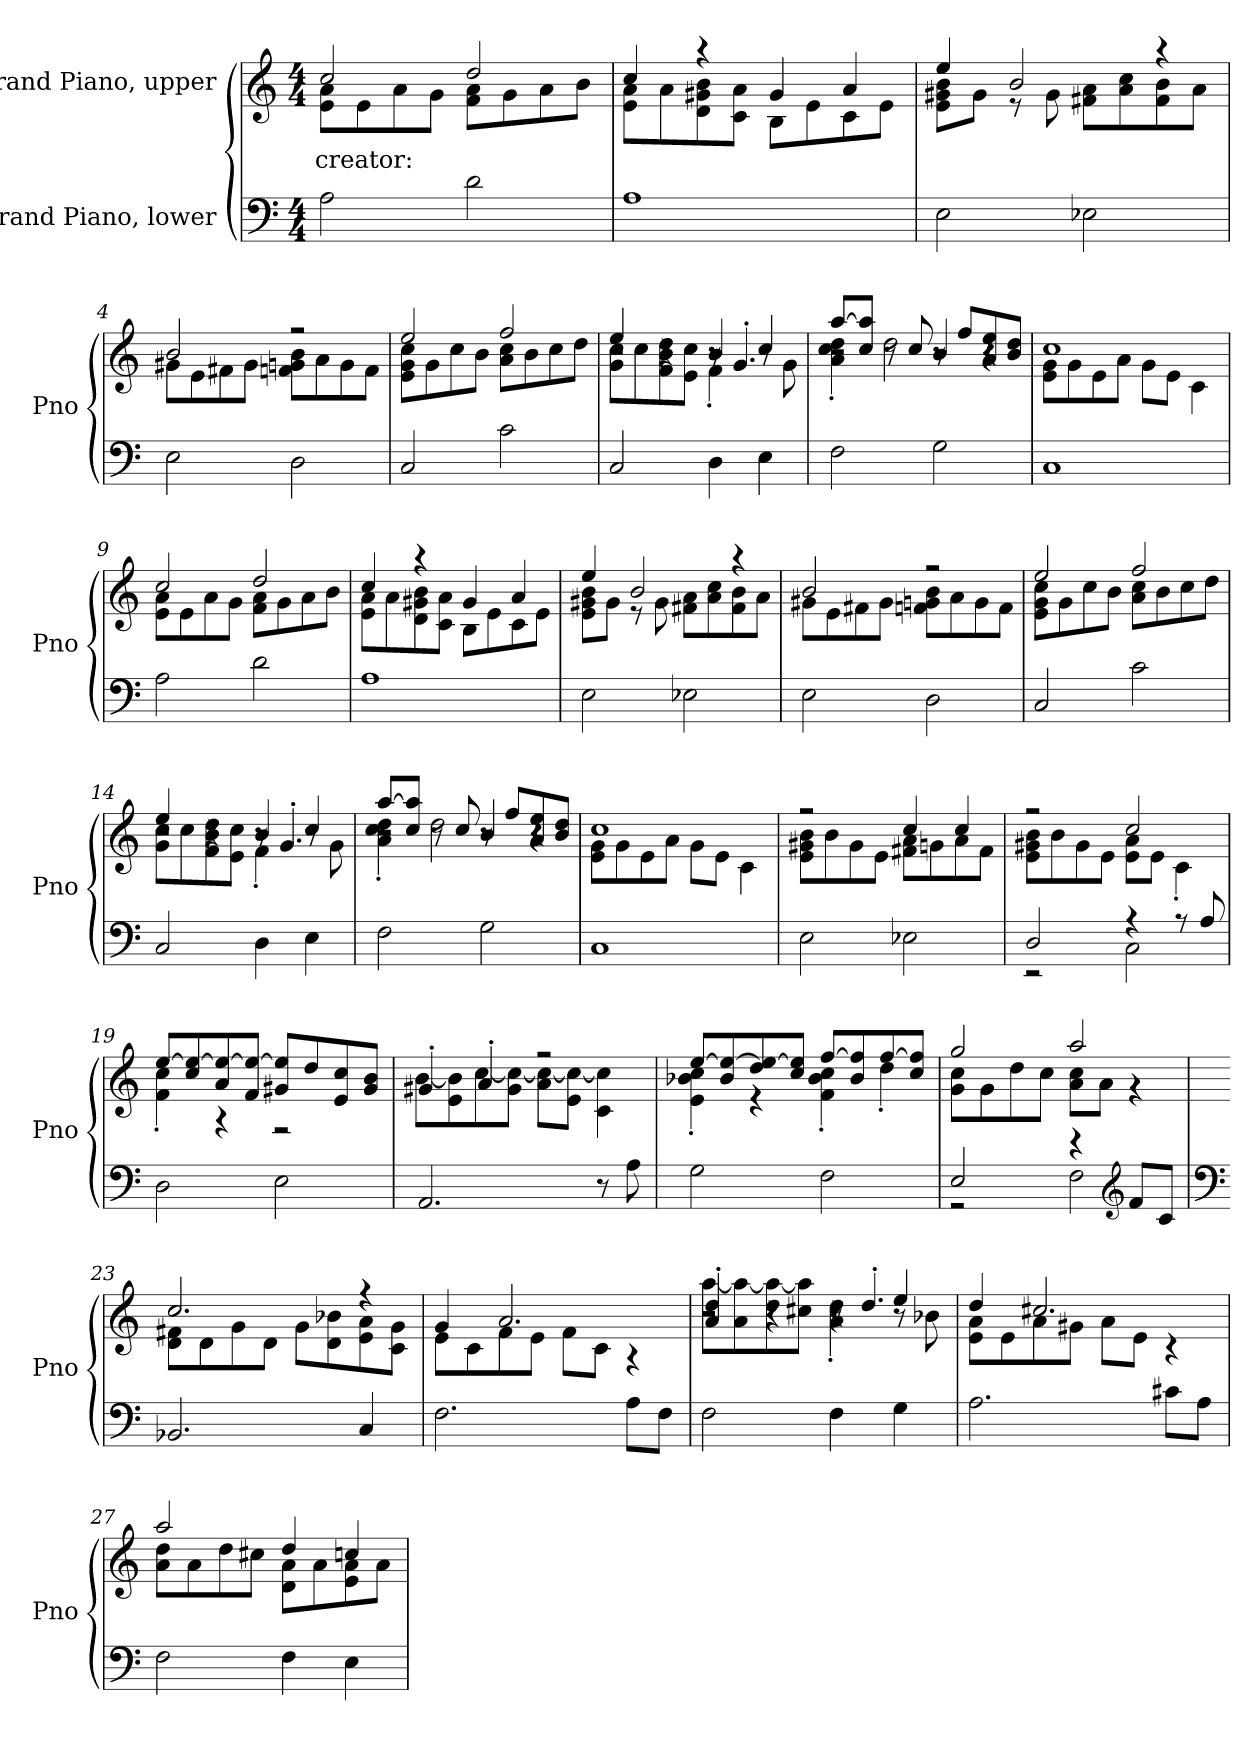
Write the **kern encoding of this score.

**kern	**kern	**text
*part2	*part1	*part1
*staff2	*staff1	*staff1
*I"Grand Piano, lower	*I"Grand Piano, upper	*
*I'Pno	*I'Pno	*
*clefF4	*clefG2	*
*k[]	*k[]	*
*M4/4	*M4/4	*
*MM64	*MM64	*
=1	=1	=1
!	!	!LO:LY:b
*	*^	*
2A\	2cc/	8e\ 8a\L	creator:
.	.	8e\	.
.	.	8a\	.
.	.	8g\J	.
2d\	2dd/	8f\ 8a\L	.
.	.	8g\	.
.	.	8a\	.
.	.	8b\J	.
=2	=2	=2	=2
1A	4cc/	8e\ 8a\L	.
.	.	8a\	.
.	4r	8d\ 8g#X\ 8b\	.
.	.	8c\ 8a\J	.
.	4g#/	8B\L	.
.	.	8e\	.
.	4a/	8c\	.
.	.	8e\J	.
=3	=3	=3	=3
2E\	4ee/	8e\ 8g#X\ 8b\L	.
.	.	8g#\J	.
.	2b/	8r	.
.	.	8g#\	.
2E-X\	.	8f#X\ 8a\L	.
.	.	8a\ 8cc\	.
.	4r	8f#\ 8b\	.
.	.	8a\J	.
!!LO:LB:g=z	!!
=4	=4	=4	=4
2E\	2b/	8g#X\L	.
.	.	8e\	.
.	.	8f#X\	.
.	.	8g#\J	.
2D\	2r	8fn\ 8gn\ 8b\L	.
.	.	8a\	.
.	.	8g\	.
.	.	8f\J	.
=5	=5	=5	=5
2C/	2ee/	8e\ 8g\ 8cc\L	.
.	.	8g\	.
.	.	8cc\	.
.	.	8b\J	.
2c\	2ff/	8a\ 8cc\L	.
.	.	8b\	.
.	.	8cc\	.
.	.	8dd\J	.
=6	=6	=6	=6
*	*	*^	*
2C/	4ee/	8g\ 8cc\L	2r	.
.	.	8cc\	.	.
.	4r	8f\ 8b\ 8dd\	.	.
.	.	8e\ 8cc\J	.	.
4D\	4b/	4f'\	8r	.
.	.	.	4.g'/	.
4E\	4cc/	8r	.	.
.	.	8g\	.	.
=7	=7	=7	=7	=7
2F\	[8aa/L	4a\' 4cc\' 4dd\'	2r	.
.	8cc/ 8aa/]J	.	.	.
.	8r	2dd\	.	.
.	8cc/	.	.	.
2G\	8r	.	4b/	.
.	8ff/L	.	.	.
.	8a/ 8ee/	4r	4r	.
.	8b/ 8dd/J	.	.	.
*	*v	*v	*v	*
=8	=8	=8
*	*MM58	*
*	*^	*
1C	1cc	8e\ 8g\L	.
.	.	8g\	.
.	.	8e\	.
.	.	8a\J	.
.	.	8g\L	.
.	.	8e\J	.
.	.	4c\	.
!!LO:LB:g=z	!!
=9	=9	=9	=9
*	*MM64	*	*
2A\	2cc/	8e\ 8a\L	.
.	.	8e\	.
.	.	8a\	.
.	.	8g\J	.
2d\	2dd/	8f\ 8a\L	.
.	.	8g\	.
.	.	8a\	.
.	.	8b\J	.
=10	=10	=10	=10
1A	4cc/	8e\ 8a\L	.
.	.	8a\	.
.	4r	8d\ 8g#X\ 8b\	.
.	.	8c\ 8a\J	.
.	4g#/	8B\L	.
.	.	8e\	.
.	4a/	8c\	.
.	.	8e\J	.
=11	=11	=11	=11
2E\	4ee/	8e\ 8g#X\ 8b\L	.
.	.	8g#\J	.
.	2b/	8r	.
.	.	8g#\	.
2E-X\	.	8f#X\ 8a\L	.
.	.	8a\ 8cc\	.
.	4r	8f#\ 8b\	.
.	.	8a\J	.
=12	=12	=12	=12
2E\	2b/	8g#X\L	.
.	.	8e\	.
.	.	8f#X\	.
.	.	8g#\J	.
2D\	2r	8fn\ 8gn\ 8b\L	.
.	.	8a\	.
.	.	8g\	.
.	.	8f\J	.
=13	=13	=13	=13
2C/	2ee/	8e\ 8g\ 8cc\L	.
.	.	8g\	.
.	.	8cc\	.
.	.	8b\J	.
2c\	2ff/	8a\ 8cc\L	.
.	.	8b\	.
.	.	8cc\	.
.	.	8dd\J	.
!!LO:LB:g=z
=14	=14	=14	=14
*	*	*^	*
2C/	4ee/	8g\ 8cc\L	2r	.
.	.	8cc\	.	.
.	4r	8f\ 8b\ 8dd\	.	.
.	.	8e\ 8cc\J	.	.
4D\	4b/	4f'\	8r	.
.	.	.	4.g'/	.
4E\	4cc/	8r	.	.
.	.	8g\	.	.
=15	=15	=15	=15	=15
2F\	[8aa/L	4a\' 4cc\' 4dd\'	2r	.
.	8cc/ 8aa/]J	.	.	.
.	8r	2dd\	.	.
.	8cc/	.	.	.
2G\	8r	.	4b/	.
.	8ff/L	.	.	.
.	8a/ 8ee/	4r	4r	.
.	8b/ 8dd/J	.	.	.
*	*v	*v	*v	*
=16	=16	=16
*	*MM58	*
*	*^	*
1C	1cc	8e\ 8g\L	.
.	.	8g\	.
.	.	8e\	.
.	.	8a\J	.
.	.	8g\L	.
.	.	8e\J	.
.	.	4c\	.
=17	=17	=17	=17
*	*MM64	*	*
2E\	2r	8e\ 8g#X\ 8b\L	.
.	.	8b\	.
.	.	8g#\	.
.	.	8e\J	.
2E-X\	4cc/	8f#X\ 8a\L	.
.	.	8gn\	.
.	4cc/	8a\	.
.	.	8f#\J	.
=18	=18	=18	=18
*^	*	*	*
2D/	2r	2r	8e\ 8g#X\ 8b\L	.
.	.	.	8b\	.
.	.	.	8g#\	.
.	.	.	8e\J	.
4r	2C\	2cc/	8e\ 8a\L	.
.	.	.	8e\J	.
8r	.	.	4c'\	.
8A/	.	.	.	.
*v	*v	*	*	*
!!LO:LB:g=z	!!
=19	=19	=19	=19
2D\	[8ee/L	4f\' 4cc\'	.
.	8cc/ 8ee/_	.	.
.	8a/ 8ee/_	4r	.
.	8f/ 8ee/_J	.	.
2E\	8g#X/ 8ee/]L	2r	.
.	8dd/	.	.
.	8e/ 8cc/	.	.
.	8g#/ 8b/J	.	.
=20	=20	=20	=20
2.AA/	4g#X'/	[8b\L	.
.	.	8e\ 8b\]	.
.	4a'/	[8cc\	.
.	.	8g#\ 8cc\_J	.
.	2r	8a\ 8cc\_L	.
.	.	8e\ 8cc\_J	.
8r	.	4c\ 4cc\]	.
8A\	.	.	.
=21	=21	=21	=21
2G\	[8ee/L	4e\' 4b-X\' 4cc\'	.
.	8b-/ 8ee/_	.	.
.	8dd/ 8ee/_	4r	.
.	8cc/ 8ee/]J	.	.
2F\	[8ff/L	4f\' 4b-\' 4cc\'	.
.	8b-/ 8ff/]	.	.
.	[8ff/	4dd'\	.
.	8cc/ 8ff/]J	.	.
=22	=22	=22	=22
*^	*	*	*
2E/	2r	2gg/	8g\ 8cc\L	.
.	.	.	8g\	.
.	.	.	8dd\	.
.	.	.	8cc\J	.
4r	2F\	2aa/	8a\ 8cc\L	.
.	.	.	8a\J	.
*clefG2	*	*	*	*
8f/L	.	.	4r	.
8c/J	.	.	.	.
*v	*v	*	*	*
!!LO:LB:g=z	!!
=23	=23	=23	=23
*clefF4	*	*	*
2.BB-X/	2.cc/	8d\ 8f#X\L	.
.	.	8d\	.
.	.	8g\	.
.	.	8d\J	.
.	.	8g\L	.
.	.	8d\ 8b-X\	.
4C/	4r	8e\ 8a\	.
.	.	8c\ 8g\J	.
=24	=24	=24	=24
2.F\	4g/	8e\L	.
.	.	8c\	.
.	2.a/	8f\	.
.	.	8e\J	.
.	.	8f\L	.
.	.	8c\J	.
8A\L	.	4r	.
8F\J	.	.	.
=25	=25	=25	=25
*	*	*^	*
2F\	2r	[8aa\L	4a/' 4dd/'	.
.	.	8a\ 8aa\_	.	.
.	.	8dd\ 8aa\_	4r	.
.	.	8cc#X\ 8aa\]J	.	.
4F\	4r	4a\' 4dd\'	8r	.
.	.	.	4.dd'/	.
4G\	4ee/	8r	.	.
.	.	8b-X\	.	.
*	*	*v	*v	*
=26	=26	=26	=26
2.A\	4dd/	8e\ 8a\L	.
.	.	8e\	.
.	2.cc#X/	8a\	.
.	.	8g#X\J	.
.	.	8a\L	.
.	.	8e\J	.
8c#X\L	.	4r	.
8A\J	.	.	.
!!LO:PB:g=z	!!
=27	=27	=27	=27
2F\	2aa/	8a\ 8dd\L	.
.	.	8a\	.
.	.	8dd\	.
.	.	8cc#X\J	.
4F\	4dd/	8d\ 8a\L	.
.	.	8a\	.
4E\	4ccn/	8e\ 8a\	.
.	.	8a\J	.
*	*v	*v	*
=	=	=
*-	*-	*-
